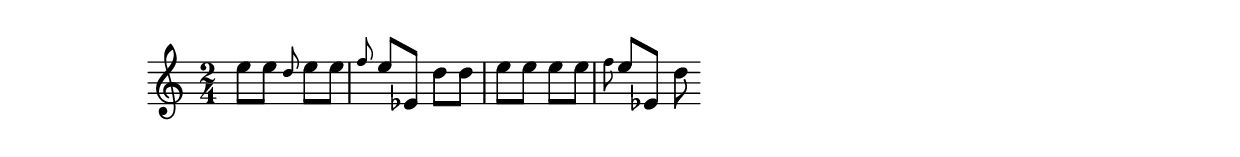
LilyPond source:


\version "2.1.22"
\header {

    texidoc ="Space from a normal note (or barline) to a grace note is
    smaller than to a normal note."
    
}

\score {
    \context Voice \notes
    { \time 2/4
      \relative c'' {
	  e8 e \grace d8 e e \grace f8 e es, d' d
	  e8 e e e \grace { \stemDown f8 \stemBoth } e es, d'

		  }  

    }
    \paper { raggedright = ##t}
    }

